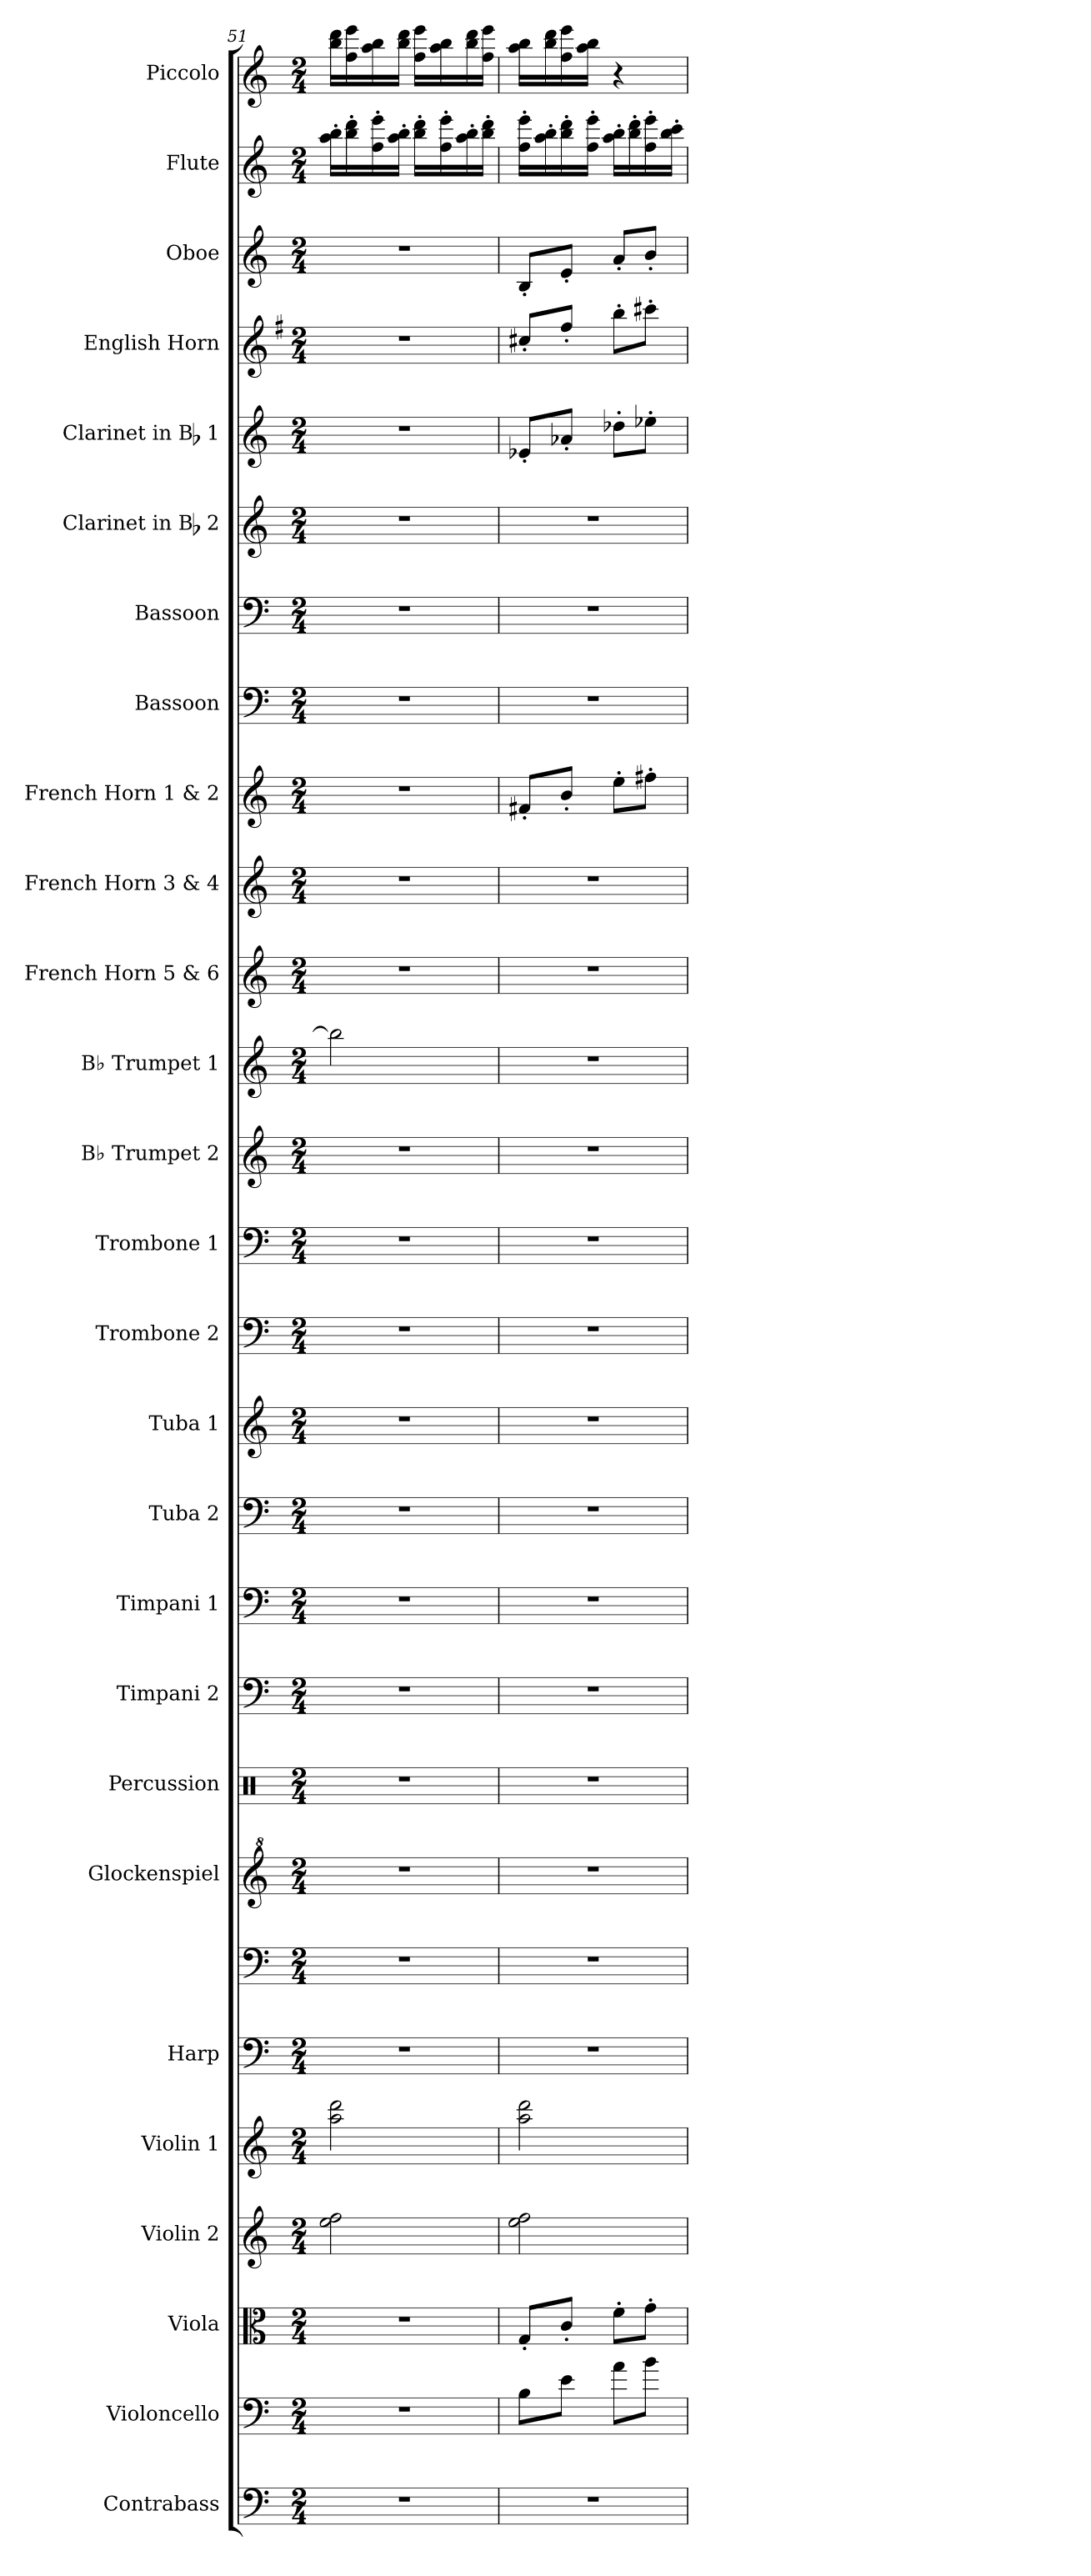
**kern	**kern	**kern	**kern	**kern	**kern	**kern	**kern	**kern	**kern	**kern	**kern	**kern	**kern	**kern	**kern	**kern	**kern	**kern	**kern	**kern	**kern	**kern	**kern	**kern	**kern	**kern	**kern
*part27	*part26	*part25	*part24	*part23	*part22	*part22	*part21	*part20	*part19	*part18	*part17	*part16	*part15	*part14	*part13	*part12	*part11	*part10	*part9	*part8	*part7	*part6	*part5	*part4	*part3	*part2	*part1
*staff28	*staff27	*staff26	*staff25	*staff24	*staff23	*staff22	*staff21	*staff20	*staff19	*staff18	*staff17	*staff16	*staff15	*staff14	*staff13	*staff12	*staff11	*staff10	*staff9	*staff8	*staff7	*staff6	*staff5	*staff4	*staff3	*staff2	*staff1
*I"Contrabass	*I"Violoncello	*I"Viola	*I"Violin 2	*I"Violin 1	*I"Harp	*	*I"Glockenspiel	*I"Percussion	*I"Timpani 2	*I"Timpani 1	*I"Tuba 2	*I"Tuba 1	*I"Trombone 2	*I"Trombone 1	*I"B♭ Trumpet 2	*I"B♭ Trumpet 1	*I"French Horn 5 &amp; 6	*I"French Horn 3 &amp; 4	*I"French Horn 1 &amp; 2	*I"Bassoon	*I"Bassoon	*I"Clarinet in Bb 2	*I"Clarinet in Bb 1	*I"English Horn	*I"Oboe	*I"Flute	*I"Piccolo
*I'Cbs.	*I'Vlc.	*I'Vla.	*I'Vln. 2	*I'Vln. 1	*I'Hrp.	*	*I'Glk.	*I'Perc.	*I'Timp. 2	*I'Timp. 1	*I'Tba. 2	*I'Tba. 1	*I'Tbn. 2	*I'Tbn. 1	*I'B♭ Tpt. 2	*I'B♭ Tpt. 1	*I'F Hn. 5 &amp; 6	*I'F Hn. 3 &amp; 4	*I'F Hn. 1 &amp; 2	*I'Bsn.	*I'Bsn.	*	*	*I'Eng Hn.	*I'Ob.	*I'Fl.	*I'Pic.
*clefF4	*clefF4	*clefC3	*clefG2	*clefG2	*clefF4	*clefF4	*clefG^2	*clefX	*clefF4	*clefF4	*clefF4	*clefG2	*clefF4	*clefF4	*clefG2	*clefG2	*clefG2	*clefG2	*clefG2	*clefF4	*clefF4	*clefG2	*clefG2	*clefG2	*clefG2	*clefG2	*clefG2
*	*	*	*	*	*	*	*	*	*	*	*	*	*	*	*ITrd1c2	*ITrd1c2	*ITrd4c7	*ITrd4c7	*ITrd4c7	*	*	*ITrd1c2	*ITrd1c2	*ITrd4c7	*	*	*
*k[]	*k[]	*k[]	*k[]	*k[]	*k[]	*k[]	*k[]	*k[]	*k[]	*k[]	*k[]	*k[]	*k[]	*k[]	*k[b-e-]	*k[b-e-]	*k[b-]	*k[b-]	*k[b-]	*k[]	*k[]	*k[b-e-]	*k[b-e-]	*k[]	*k[]	*k[]	*k[]
*M2/4	*M2/4	*M2/4	*M2/4	*M2/4	*M2/4	*M2/4	*M2/4	*M2/4	*M2/4	*M2/4	*M2/4	*M2/4	*M2/4	*M2/4	*M2/4	*M2/4	*M2/4	*M2/4	*M2/4	*M2/4	*M2/4	*M2/4	*M2/4	*M2/4	*M2/4	*M2/4	*M2/4
=51	=51	=51	=51	=51	=51	=51	=51	=51	=51	=51	=51	=51	=51	=51	=51	=51	=51	=51	=51	=51	=51	=51	=51	=51	=51	=51	=51
2r	2r	2r	2ee\ 2ff\	2aa\ 2ddd\	2r	2r	2r	2r	2r	2r	2r	2r	2r	2r	2r	2aa\]	2r	2r	2r	2r	2r	2r	2r	2r	2r	16aa\' 16bb\'LL	16bb\ 16ddd\LL
.	.	.	.	.	.	.	.	.	.	.	.	.	.	.	.	.	.	.	.	.	.	.	.	.	.	16bb\' 16ddd\'	16ff\ 16eee\
.	.	.	.	.	.	.	.	.	.	.	.	.	.	.	.	.	.	.	.	.	.	.	.	.	.	16ff\' 16eee\'	16aa\ 16bb\
.	.	.	.	.	.	.	.	.	.	.	.	.	.	.	.	.	.	.	.	.	.	.	.	.	.	16aa\' 16bb\'JJ	16bb\ 16ddd\JJ
.	.	.	.	.	.	.	.	.	.	.	.	.	.	.	.	.	.	.	.	.	.	.	.	.	.	16bb\' 16ddd\'LL	16ff\ 16eee\LL
.	.	.	.	.	.	.	.	.	.	.	.	.	.	.	.	.	.	.	.	.	.	.	.	.	.	16ff\' 16eee\'	16aa\ 16bb\
.	.	.	.	.	.	.	.	.	.	.	.	.	.	.	.	.	.	.	.	.	.	.	.	.	.	16aa\' 16bb\'	16bb\ 16ddd\
.	.	.	.	.	.	.	.	.	.	.	.	.	.	.	.	.	.	.	.	.	.	.	.	.	.	16bb\' 16ddd\'JJ	16ff\ 16eee\JJ
=52	=52	=52	=52	=52	=52	=52	=52	=52	=52	=52	=52	=52	=52	=52	=52	=52	=52	=52	=52	=52	=52	=52	=52	=52	=52	=52	=52
2r	8B\L	8G'/L	2ee\ 2ff\	2aa\ 2ddd\	2r	2r	2r	2r	2r	2r	2r	2r	2r	2r	2r	2r	2r	2r	8Bn'/L	2r	2r	2r	8d-X'/L	8f#X'/L	8B'/L	16ff\' 16eee\'LL	16aa\ 16bb\LL
.	.	.	.	.	.	.	.	.	.	.	.	.	.	.	.	.	.	.	.	.	.	.	.	.	.	16aa\' 16bb\'	16bb\ 16ddd\
.	8e\J	8c'/J	.	.	.	.	.	.	.	.	.	.	.	.	.	.	.	.	8e'/J	.	.	.	8g-X'/J	8b'/J	8e'/J	16bb\' 16ddd\'	16ff\ 16eee\
.	.	.	.	.	.	.	.	.	.	.	.	.	.	.	.	.	.	.	.	.	.	.	.	.	.	16ff\' 16eee\'JJ	16aa\ 16bb\JJ
.	8a\L	8f'\L	.	.	.	.	.	.	.	.	.	.	.	.	.	.	.	.	8a'\L	.	.	.	8cc-X'\L	8ee'\L	8a'/L	16aa\' 16bb\'LL	4r
.	.	.	.	.	.	.	.	.	.	.	.	.	.	.	.	.	.	.	.	.	.	.	.	.	.	16bb\' 16ddd\'	.
.	8b\J	8g'\J	.	.	.	.	.	.	.	.	.	.	.	.	.	.	.	.	8bn'\J	.	.	.	8dd-X'\J	8ff#X'\J	8b'/J	16ff\' 16eee\'	.
.	.	.	.	.	.	.	.	.	.	.	.	.	.	.	.	.	.	.	.	.	.	.	.	.	.	16bb\' 16ccc\'JJ	.
=	=	=	=	=	=	=	=	=	=	=	=	=	=	=	=	=	=	=	=	=	=	=	=	=	=	=	=
*-	*-	*-	*-	*-	*-	*-	*-	*-	*-	*-	*-	*-	*-	*-	*-	*-	*-	*-	*-	*-	*-	*-	*-	*-	*-	*-	*-
